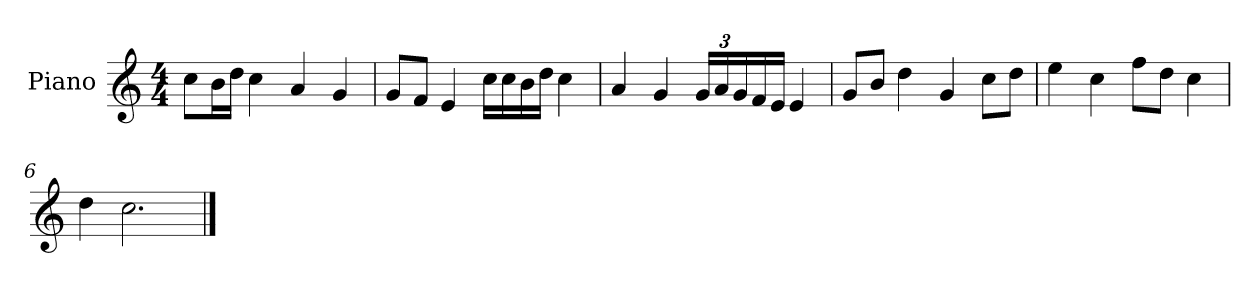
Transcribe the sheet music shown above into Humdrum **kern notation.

**kern
*part1
*staff1
*I"Piano
*I'P-no
*clefG2
*k[]
*M4/4
*MM90
=1
8cc\L
16b\L
16dd\JJ
4cc\
4a/
4g/
=2
8g/L
8f/J
4e/
16cc\LL
16cc\
16b\
16dd\JJ
4cc\
=3
4a/
4g/
*Xbrackettup
24g/LL
24a/
24g/
16f/
16e/JJ
4e/
=4
8g/L
8b/J
4dd\
4g/
8cc\L
8dd\J
=5
4ee\
4cc\
8ff\L
8dd\J
4cc\
=6
4dd\
2.cc\
==
*-
